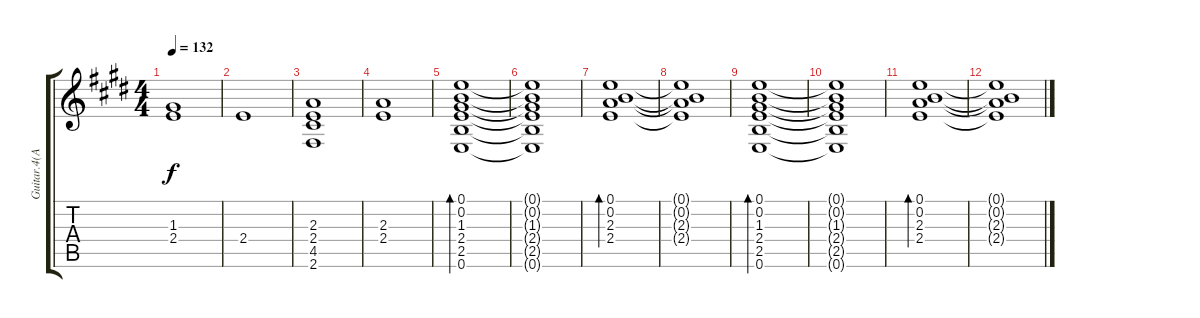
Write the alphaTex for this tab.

\track ("Guitar.4(Acoustic)" "Guitar.4(A") {instrument acousticguitarsteel}
\staff {score tabs}
\tuning (E4 B3 G3 D3 A2 E2) {hide}
\ts (4 4)
\tempo 132
\clef g2
\ks e
(1.3 2.4).1{dy f} |
2.4.1 |
(2.3 2.4 4.5 2.6).1 |
(2.3 2.4).1 |
(0.1 0.2 1.3 2.4 2.5 0.6).1{bd 120} |
(0.1{t} 0.2{t} 1.3{t} 2.4{t} 2.5{t} 0.6{t}).1 |
(0.1 0.2 2.3 2.4).1{bd 120} |
(0.1{t} 0.2{t} 2.3{t} 2.4{t}).1 |
(0.1 0.2 1.3 2.4 2.5 0.6).1{bd 120} |
(0.1{t} 0.2{t} 1.3{t} 2.4{t} 2.5{t} 0.6{t}).1 |
(0.1 0.2 2.3 2.4).1{bd 120} |
(0.1{t} 0.2{t} 2.3{t} 2.4{t}).1
